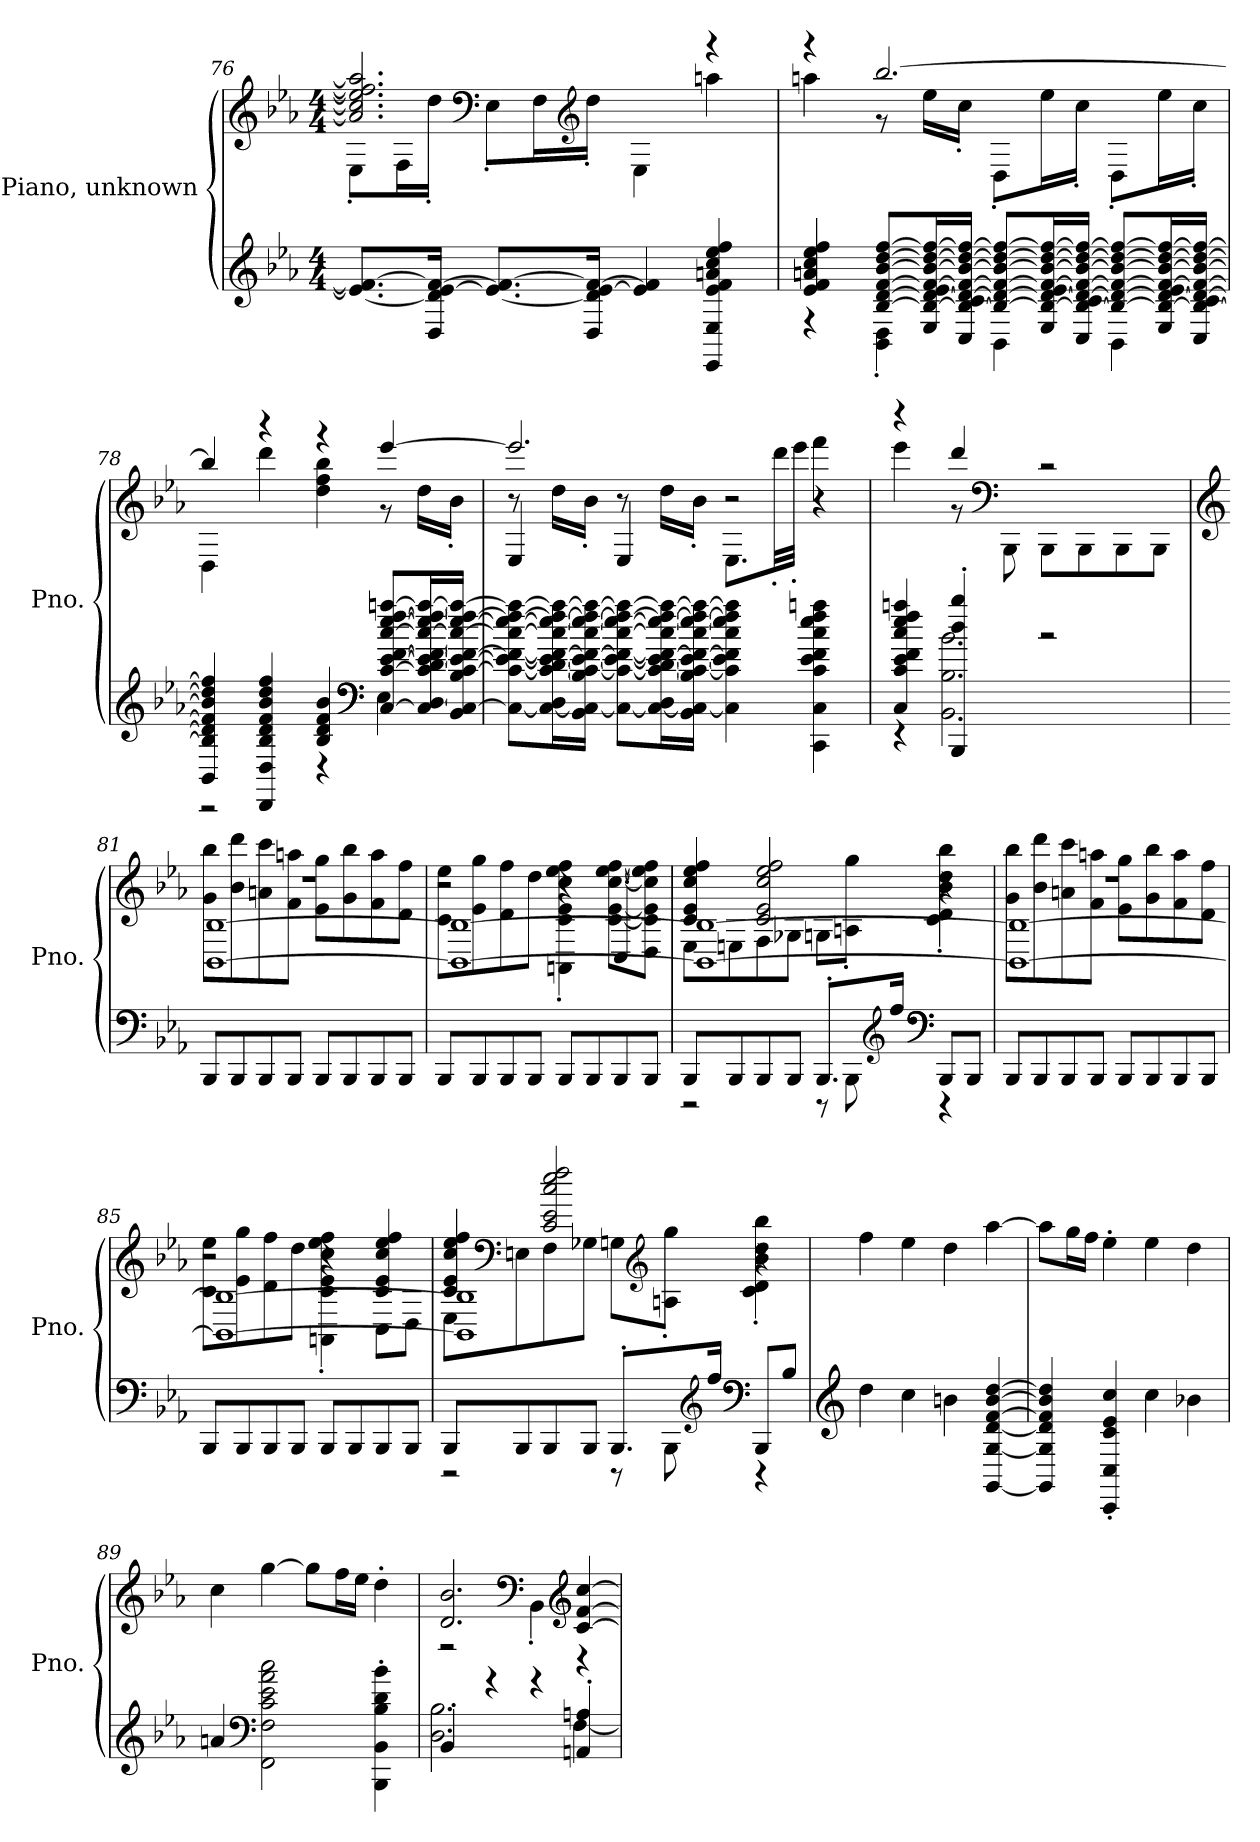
**kern	**kern
*part1	*part1
*staff2	*staff1
*I"Piano, unknown	*
*I'Pno.	*
!!LO:LB:g=z
*clefG2	*clefG2
*k[b-e-a-]	*k[b-e-a-]
*M4/4	*M4/4
=76	=76
*	*^
8.e-/_ 8.f/_L	2.a/] 2.cc/] 2.ee-/] 2.ff/] 2.aa/]	8E-'\L
.	.	16F\L
16D/ 16d/ 16e-/_ 16f/_Jk	.	16dd'\JJ
*	*clefF4	*
8.e-/_ 8.f/_L	.	8E-'\L
.	.	16F\L
*	*clefG2	*
16D/ 16d/ 16e-/_ 16f/_Jk	.	16dd'\JJ
4e-/] 4f/]	.	4E-\
4EE-/ 4E-/ 4e-/ 4f/ 4an/ 4cc/ 4ee-/ 4ff/	4r	4aan\
=77	=77	=77
*^	*	*
4e-/ 4f/ 4an/ 4cc/ 4ee-/ 4ff/	4r	4r	4aan\
[8B-/ [8d/ [8f/ [8b-/ [8dd/ [8ff/L	4BB-\' 4D\'	[2.bb-/	8r
16E-/ 16B-/_ 16d/_ 16e-/ 16f/_ 16b-/_ 16dd/_ 16ff/_L	.	.	16ee-\LL
16C/ 16B-/_ 16c/ 16d/_ 16f/_ 16b-/_ 16dd/_ 16ff/_JJ	.	.	16cc'\JJ
8B-/_ 8d/_ 8f/_ 8b-/_ 8dd/_ 8ff/_L	4BB-\	.	8D'\L
16E-/ 16B-/_ 16d/_ 16e-/ 16f/_ 16b-/_ 16dd/_ 16ff/_L	.	.	16ee-\L
16C/ 16B-/_ 16c/ 16d/_ 16f/_ 16b-/_ 16dd/_ 16ff/_JJ	.	.	16cc'\JJ
8B-/_ 8d/_ 8f/_ 8b-/_ 8dd/_ 8ff/_L	4BB-\	.	8D'\L
16E-/ 16B-/_ 16d/_ 16e-/ 16f/_ 16b-/_ 16dd/_ 16ff/_L	.	.	16ee-\L
16C/ 16B-/_ 16c/ 16d/_ 16f/_ 16b-/_ 16dd/_ 16ff/_JJ	.	.	16cc'\JJ
!!LO:LB:g=z	!!
=78	=78	=78	=78
4BB-/ 4B-/] 4d/] 4f/] 4b-/] 4dd/] 4ff/]	2r	4bb-/]	4D\
4DD/ 4D/ 4B-/ 4d/ 4f/ 4b-/ 4dd/ 4ff/	.	4r	4ddd\
4B-/ 4d/ 4f/ 4b-/	4r	4r	4dd\ 4ff\ 4bb-\
*clefF4	*	*	*
[8C/ [8c/ [8e-/ [8f/ [8cc/ [8ee-/ [8ff/ [8aan/L	4E-\	[4eee-/	8r
16C/_ 16D/ 16c/_ 16d/ 16e-/_ 16f/_ 16cc/_ 16ee-/_ 16ff/_ 16aa/_L	.	.	16dd\LL
16BB-/ 16C/_ 16B-/ 16c/_ 16e-/_ 16f/_ 16cc/_ 16ee-/_ 16ff/_ 16aa/_JJ	.	.	16b-'\JJ
*v	*v	*	*
=79	=79	=79
*	*	*^
8C\_ 8c\_ 8e-\_ 8f\_ 8cc\_ 8ee-\_ 8ff\_ 8aa\_L	2.eee-/]	8r	4E-/
16C\_ 16D\ 16c\_ 16d\ 16e-\_ 16f\_ 16cc\_ 16ee-\_ 16ff\_ 16aa\_L	.	16dd\LL	.
16BB-\ 16C\_ 16B-\ 16c\_ 16e-\_ 16f\_ 16cc\_ 16ee-\_ 16ff\_ 16aa\_JJ	.	16b-'\JJ	.
8C\_ 8c\_ 8e-\_ 8f\_ 8cc\_ 8ee-\_ 8ff\_ 8aa\_L	.	8r	4E-/
16C\_ 16D\ 16c\_ 16d\ 16e-\_ 16f\_ 16cc\_ 16ee-\_ 16ff\_ 16aa\_L	.	16dd\LL	.
16BB-\ 16C\_ 16B-\ 16c\_ 16e-\_ 16f\_ 16cc\_ 16ee-\_ 16ff\_ 16aa\_JJ	.	16b-'\JJ	.
4C\] 4c\] 4e-\] 4f\] 4cc\] 4ee-\] 4ff\] 4aa\]	.	8.E-\L	2r
.	.	32ddd'\LL	.
.	.	32eee-'\JJJ	.
4CC\ 4C\ 4c\ 4e-\ 4f\ 4cc\ 4ee-\ 4ff\ 4aan\	4r	4fff\	.
*	*	*v	*v
=80	=80	=80
*^	*	*
4C/ 4c/ 4e-/ 4f/ 4cc/ 4ee-/ 4ff/ 4aan/	4r	4r	4eee-\
4BBB-/' 4dd/' 4bb-/'	2.BB-\ 2.B-\ 2.b-\	4ddd/	8r
*	*	*clefF4	*
.	.	.	8BBB-\
2r	.	2r	8BBB-\L
.	.	.	8BBB-\
.	.	.	8BBB-\
.	.	.	8BBB-\J
*v	*v	*	*
*	*v	*v
!!LO:PB:g=z
=81	=81
*	*clefG2
*	*^
*	*	*^
8BBB-/L	1r	8g\ 8bb-\L	[1BB- [1B-
8BBB-/	.	8b-\ 8ddd\	.
8BBB-/	.	8an\ 8ccc\	.
8BBB-/J	.	8f\ 8aan\J	.
8BBB-/L	.	8e-\ 8gg\L	.
8BBB-/	.	8g\ 8bb-\	.
8BBB-/	.	8f\ 8aa\	.
8BBB-/J	.	8d\ 8ff\J	.
=82	=82	=82	=82
8BBB-/L	2r	8c\ 8ee-\L	1BB-_ 1B-_
8BBB-/	.	8e-\ 8gg\	.
8BBB-/	.	8d\ 8ff\	.
8BBB-/J	.	8dd\J	.
8BBB-/L	4r	4AAn\' 4c\' 4e-\' 4cc\' 4ee-\' 4ff\'	.
8BBB-/	.	.	.
8BBB-/	4C'/	[8c\ [8e-\ [8cc\ [8ee-\ [8ff\L	.
8BBB-/J	.	8D\ 8c\] 8e-\] 8cc\] 8ee-\] 8ff\]J	.
!!LO:LB:g=z	!!	!!
=83	=83	=83	=83
*^	*	*	*
8BBB-/L	2r	4c/ 4e-/ 4cc/ 4ee-/ 4ff/	8E-\L	1BB-_ 1B-_
8BBB-/	.	.	8En\	.
8BBB-/	.	2c/ 2e-/ 2cc/ 2ee-/ 2ff/	8F\	.
8BBB-/J	.	.	8G-X\J	.
8.BBB-'/L	8r	.	8Gn\L	.
.	8BBB-\	.	8An\' 8gg\'J	.
*clefG2	*	*	*	*
16ff/Jk	.	.	.	.
*clefF4	*	*	*	*
8BBB-/L	4r	4r	4c\' 4d\' 4b-\' 4dd\' 4bb-\'	.
8BBB-/J	.	.	.	.
*v	*v	*	*	*
=84	=84	=84	=84
8BBB-/L	1r	8g\ 8bb-\L	1BB-_ 1B-_
8BBB-/	.	8b-\ 8ddd\	.
8BBB-/	.	8an\ 8ccc\	.
8BBB-/J	.	8f\ 8aan\J	.
8BBB-/L	.	8e-\ 8gg\L	.
8BBB-/	.	8g\ 8bb-\	.
8BBB-/	.	8f\ 8aa\	.
8BBB-/J	.	8d\ 8ff\J	.
=85	=85	=85	=85
8BBB-/L	2r	8c\ 8ee-\L	1BB-_ 1B-_
8BBB-/	.	8e-\ 8gg\	.
8BBB-/	.	8d\ 8ff\	.
8BBB-/J	.	8dd\J	.
8BBB-/L	4r	4AAn\' 4c\' 4e-\' 4cc\' 4ee-\' 4ff\'	.
8BBB-/	.	.	.
8BBB-/	4c/ 4e-/ 4cc/ 4ee-/ 4ff/	8C\L	.
8BBB-/J	.	8D\J	.
!!LO:LB:g=z	!!	!!
=86	=86	=86	=86
*^	*	*	*
8BBB-/L	2r	4c/ 4e-/ 4cc/ 4ee-/ 4ff/	8E-\L	1BB-] 1B-]
*	*	*clefF4	*	*
8BBB-/	.	.	8En\	.
8BBB-/	.	2c/ 2e-/ 2cc/ 2ee-/ 2ff/	8F\	.
8BBB-/J	.	.	8G-X\J	.
8.BBB-'/L	8r	.	8Gn\L	.
*	*	*clefG2	*	*
.	8BBB-\	.	8An\' 8gg\'J	.
*clefG2	*	*	*	*
16ff/Jk	.	.	.	.
*clefF4	*	*	*	*
8BBB-/L	4r	4r	4c\' 4d\' 4b-\' 4dd\' 4bb-\'	.
8B-/J	.	.	.	.
*v	*v	*	*	*
*	*v	*v	*v
=87	=87
*clefG2	*
4dd\	4ff\
4cc\	4ee-\
4bn\	4dd\
[4GG/ [4G/ [4d/ [4f/ [4b/ [4dd/	[4aa-\
=88	=88
4GG/] 4G/] 4d/] 4f/] 4b/] 4dd/]	8aa-\L]
.	16gg\L
.	16ff\JJ
4CC/' 4C/' 4c/' 4e-/' 4cc/'	4ee-'\
4cc\	4ee-\
4b-X\	4dd\
=89	=89
4an/	4cc\
*clefF4	*
2FF\ 2F\ 2c\ 2e-\ 2a\ 2cc\	[4gg\
.	8gg\L]
.	16ff\L
.	16ee-\JJ
4BBB-\' 4BB-\' 4B-\' 4d\' 4b-\'	4dd'\
!!LO:LB:g=z
=90	=90
*^	*^
4BB-'/	2.D\ 2.B-\	2.d/ 2.b-/	2r
4r	.	.	.
*	*	*clefF4	*
4r	.	.	4BB-'\
*	*	*clefG2	*
4AAn/' 4An/'	[4F\	[4c/ [4f/ [4cc/	4r
*v	*v	*	*
*	*v	*v
=	=
*-	*-
